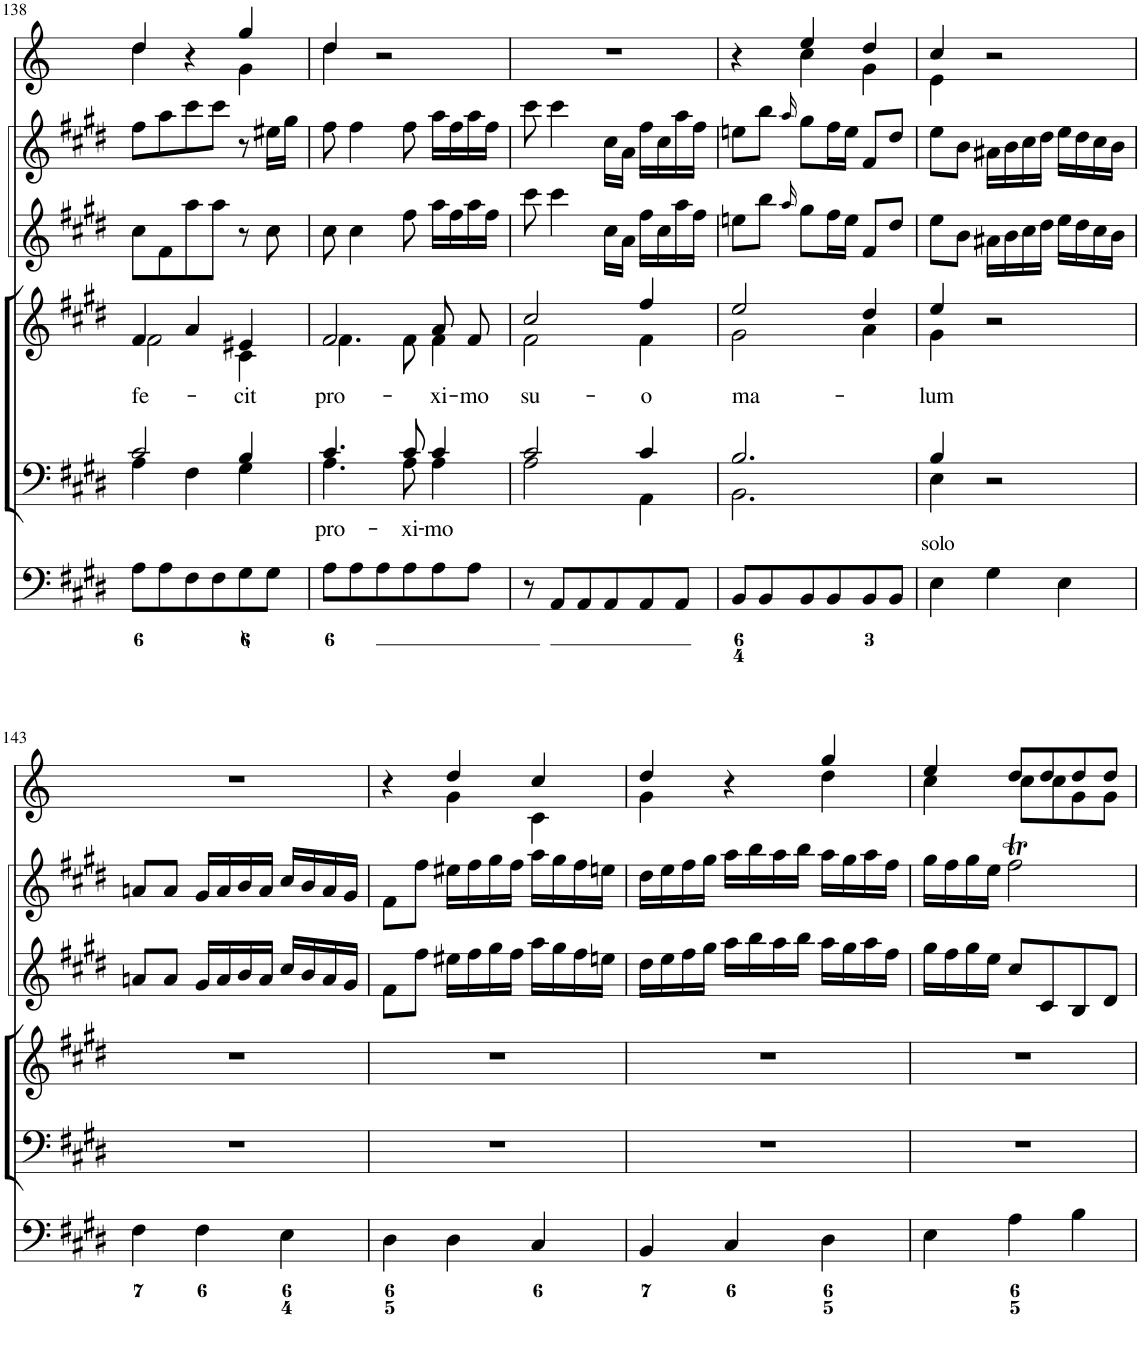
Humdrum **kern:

**kern	**kern	**text	**kern	**text	**kern	**kern	**kern
*part6	*part5	*part5	*part4	*part4	*part3	*part2	*part1
*staff6	*staff5	*staff5	*staff4	*staff4	*staff3	*staff2	*staff1
*I"Organ	*I"Voice	*	*I"Voice	*	*I"Violin	*I"Violin	*I"Corni in E
*	*	*	*	*	*I'Vln	*I'Vln	*
!!LO:PB:g=z
*clefF4	*clefF4	*	*clefG2	*	*clefG2	*clefG2	*clefG2
*	*	*	*	*	*	*	*Trd5c8
*k[f#c#g#d#]	*k[f#c#g#d#]	*	*k[f#c#g#d#]	*	*k[f#c#g#d#]	*k[f#c#g#d#]	*k[]
*M3/4	*M3/4	*	*M3/4	*	*M3/4	*M3/4	*M3/4
=138	=138	=138	=138	=138	=138	=138	=138
*	*^	*	*	*	*	*	*
!	!	!	!	!	!LO:LY:b	!	!	!
*	*	*	*	*^	*	*	*	*^
8A\L	2c#/	4A\	.	4f#/	2f#\	fe-	8cc#\L	8ff#\L	4dd/	4dd\
8A\	.	.	.	.	.	.	8f#\	8aa\	.	.
8F#\	.	4F#\	.	4a/	.	.	8aa\	8ccc#\	4r	4ryy
8F#\	.	.	.	.	.	.	8aa\J	8ccc#\J	.	.
!	!	!	!	!	!	!LO:LY:b	!	!	!	!
8G#\	4B/	4G#\	.	4e#X/	4c#\	-cit	8r	8r	4gg/	4g\
8G#\J	.	.	.	.	.	.	8cc#\	16ee#X\LL	.	.
.	.	.	.	.	.	.	.	16gg#\JJ	.	.
=139	=139	=139	=139	=139	=139	=139	=139	=139	=139	=139
!	!	!	!LO:LY:b	!	!	!LO:LY:b	!	!	!	!
8A\L	4.c#/	4.A\	pro-	2f#/	4.f#\	pro-	8cc#\	8ff#\	4dd/	4dd\
8A\	.	.	.	.	.	.	4cc#\	4ff#\	.	.
8A\	.	.	.	.	.	.	.	.	2r	2ryy
!	!	!	!LO:LY:b	!	!	!	!	!	!	!
8A\	8c#/	8A\	-xi-	.	8f#\	.	8ff#\	8ff#\	.	.
!	!	!	!LO:LY:b	!	!	!LO:LY:b	!	!	!	!
8A\	4c#/	4A\	-mo	8a/L	4f#\	-xi-	16aa\LL	16aa\LL	.	.
.	.	.	.	.	.	.	16ff#\	16ff#\	.	.
!	!	!	!	!	!	!LO:LY:b	!	!	!	!
8A\J	.	.	.	8f#/J	.	-mo	16aa\	16aa\	.	.
.	.	.	.	.	.	.	16ff#\JJ	16ff#\JJ	.	.
*	*	*	*	*	*	*	*	*	*v	*v
=140	=140	=140	=140	=140	=140	=140	=140	=140	=140
!	!	!	!	!	!	!LO:LY:b	!	!	!
8r	2c#/	2A\	.	2cc#/	2f#\	su-	8ccc#\	8ccc#\	2.r
8AA/L	.	.	.	.	.	.	4ccc#\	4ccc#\	.
8AA/	.	.	.	.	.	.	.	.	.
8AA/	.	.	.	.	.	.	16cc#\LL	16cc#\LL	.
.	.	.	.	.	.	.	16a\JJ	16a\JJ	.
!	!	!	!	!	!	!LO:LY:b	!	!	!
8AA/	4c#/	4AA\	.	4ff#/	4f#\	-o	16ff#\LL	16ff#\LL	.
.	.	.	.	.	.	.	16cc#\	16cc#\	.
8AA/J	.	.	.	.	.	.	16aa\	16aa\	.
.	.	.	.	.	.	.	16ff#\JJ	16ff#\JJ	.
=141	=141	=141	=141	=141	=141	=141	=141	=141	=141
!	!	!	!	!	!	!LO:LY:b	!	!	!
*	*	*	*	*	*	*	*	*	*^
8BB/L	2.B/	2.BB\	.	2ee/	2g#\	ma-	8een\L	8een\L	4r	4ryy
8BB/	.	.	.	.	.	.	8bb\J	8bb\J	.	.
.	.	.	.	.	.	.	16qaa/	16qaa/	.	.
8BB/	.	.	.	.	.	.	8gg#\L	8gg#\L	4ee/	4cc\
8BB/	.	.	.	.	.	.	16ff#\L	16ff#\L	.	.
.	.	.	.	.	.	.	16ee\JJ	16ee\JJ	.	.
8BB/	.	.	.	4dd#/	4a\	.	8f#/L	8f#/L	4dd/	4g\
8BB/J	.	.	.	.	.	.	8dd#/J	8dd#/J	.	.
=142	=142	=142	=142	=142	=142	=142	=142	=142	=142	=142
!LO:TX:a:t=solo	!	!	!	!	!	!	!	!	!	!
!	!	!	!	!	!	!LO:LY:b	!	!	!	!
4E\	4B/	4E\	.	4ee/	4g#\	-lum	8ee\L	8ee\L	4cc/	4e\
.	.	.	.	.	.	.	8b\J	8b\J	.	.
4G#\	2r	2ryy	.	2r	2ryy	.	16a#X\LL	16a#X\LL	2r	2ryy
.	.	.	.	.	.	.	16b\	16b\	.	.
.	.	.	.	.	.	.	16cc#\	16cc#\	.	.
.	.	.	.	.	.	.	16dd#\JJ	16dd#\JJ	.	.
4E\	.	.	.	.	.	.	16ee\LL	16ee\LL	.	.
.	.	.	.	.	.	.	16dd#\	16dd#\	.	.
.	.	.	.	.	.	.	16cc#\	16cc#\	.	.
.	.	.	.	.	.	.	16b\JJ	16b\JJ	.	.
*	*v	*v	*	*	*	*	*	*	*v	*v
*	*	*	*v	*v	*	*	*	*
!!LO:LB:g=z
=143	=143	=143	=143	=143	=143	=143	=143
4F#\	2.r	.	2.r	.	8an/L	8an/L	2.r
.	.	.	.	.	8a/J	8a/J	.
4F#\	.	.	.	.	16g#/LL	16g#/LL	.
.	.	.	.	.	16a/	16a/	.
.	.	.	.	.	16b/	16b/	.
.	.	.	.	.	16a/JJ	16a/JJ	.
4E\	.	.	.	.	16cc#/LL	16cc#/LL	.
.	.	.	.	.	16b/	16b/	.
.	.	.	.	.	16a/	16a/	.
.	.	.	.	.	16g#/JJ	16g#/JJ	.
=144	=144	=144	=144	=144	=144	=144	=144
*	*	*	*	*	*	*	*^
4D#\	2.r	.	2.r	.	8f#\L	8f#\L	4r	4ryy
.	.	.	.	.	8ff#\J	8ff#\J	.	.
4D#\	.	.	.	.	16ee#X\LL	16ee#X\LL	4dd/	4g\
.	.	.	.	.	16ff#\	16ff#\	.	.
.	.	.	.	.	16gg#\	16gg#\	.	.
.	.	.	.	.	16ff#\JJ	16ff#\JJ	.	.
4C#/	.	.	.	.	16aa\LL	16aa\LL	4cc/	4c\
.	.	.	.	.	16gg#\	16gg#\	.	.
.	.	.	.	.	16ff#\	16ff#\	.	.
.	.	.	.	.	16een\JJ	16een\JJ	.	.
=145	=145	=145	=145	=145	=145	=145	=145	=145
4BB/	2.r	.	2.r	.	16dd#\LL	16dd#\LL	4dd/	4g\
.	.	.	.	.	16ee\	16ee\	.	.
.	.	.	.	.	16ff#\	16ff#\	.	.
.	.	.	.	.	16gg#\JJ	16gg#\JJ	.	.
4C#/	.	.	.	.	16aa\LL	16aa\LL	4r	4ryy
.	.	.	.	.	16bb\	16bb\	.	.
.	.	.	.	.	16aa\	16aa\	.	.
.	.	.	.	.	16bb\JJ	16bb\JJ	.	.
4D#\	.	.	.	.	16aa\LL	16aa\LL	4gg/	4dd\
.	.	.	.	.	16gg#\	16gg#\	.	.
.	.	.	.	.	16aa\	16aa\	.	.
.	.	.	.	.	16ff#\JJ	16ff#\JJ	.	.
=146	=146	=146	=146	=146	=146	=146	=146	=146
4E\	2.r	.	2.r	.	16gg#\LL	16gg#\LL	4ee/	4cc\
.	.	.	.	.	16ff#\	16ff#\	.	.
.	.	.	.	.	16gg#\	16gg#\	.	.
.	.	.	.	.	16ee\JJ	16ee\JJ	.	.
4A\	.	.	.	.	8cc#/L	2ff#T\	8dd/L	8cc\L
.	.	.	.	.	8c#/	.	8dd/	8cc\
4B\	.	.	.	.	8B/	.	8dd/	8g\
.	.	.	.	.	8d#/J	.	8dd/J	8g\J
*	*	*	*	*	*	*	*v	*v
=	=	=	=	=	=	=	=
*-	*-	*-	*-	*-	*-	*-	*-
